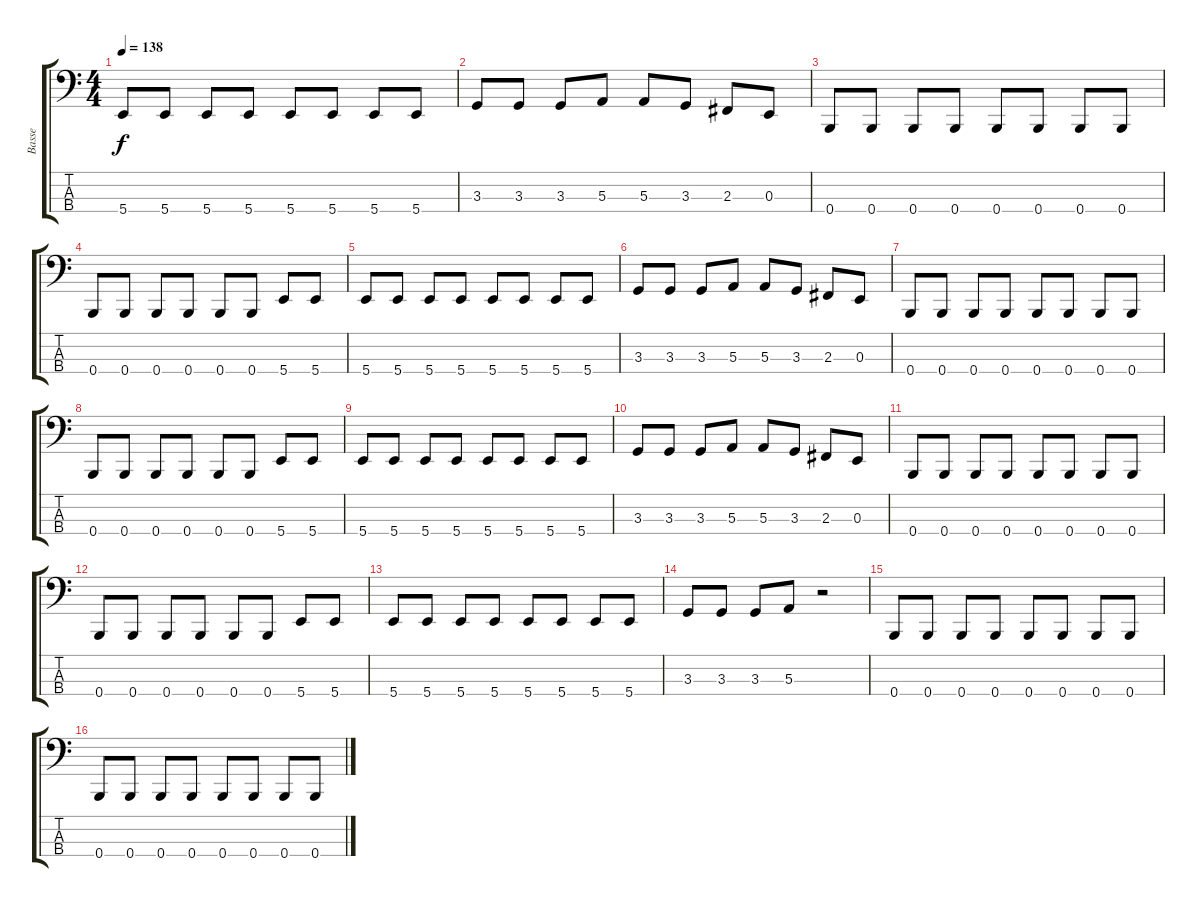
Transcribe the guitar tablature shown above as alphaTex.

\track ("Basse" "Basse") {instrument electricbassfinger}
\staff {score tabs}
\tuning (D2 A1 E1 B0) {hide}
\ts (4 4)
\tempo 138
\clef f4
\ks c
5.4.8{dy f} 5.4.8 5.4.8 5.4.8 5.4.8 5.4.8 5.4.8 5.4.8 |
3.3.8 3.3.8 3.3.8 5.3.8 5.3.8 3.3.8 2.3.8 0.3.8 |
0.4.8 0.4.8 0.4.8 0.4.8 0.4.8 0.4.8 0.4.8 0.4.8 |
0.4.8 0.4.8 0.4.8 0.4.8 0.4.8 0.4.8 5.4.8 5.4.8 |
5.4.8 5.4.8 5.4.8 5.4.8 5.4.8 5.4.8 5.4.8 5.4.8 |
3.3.8 3.3.8 3.3.8 5.3.8 5.3.8 3.3.8 2.3.8 0.3.8 |
0.4.8 0.4.8 0.4.8 0.4.8 0.4.8 0.4.8 0.4.8 0.4.8 |
0.4.8 0.4.8 0.4.8 0.4.8 0.4.8 0.4.8 5.4.8 5.4.8 |
5.4.8 5.4.8 5.4.8 5.4.8 5.4.8 5.4.8 5.4.8 5.4.8 |
3.3.8 3.3.8 3.3.8 5.3.8 5.3.8 3.3.8 2.3.8 0.3.8 |
0.4.8 0.4.8 0.4.8 0.4.8 0.4.8 0.4.8 0.4.8 0.4.8 |
0.4.8 0.4.8 0.4.8 0.4.8 0.4.8 0.4.8 5.4.8 5.4.8 |
5.4.8 5.4.8 5.4.8 5.4.8 5.4.8 5.4.8 5.4.8 5.4.8 |
3.3.8 3.3.8 3.3.8 5.3.8 r.2 |
0.4.8 0.4.8 0.4.8 0.4.8 0.4.8 0.4.8 0.4.8 0.4.8 |
0.4.8 0.4.8 0.4.8 0.4.8 0.4.8 0.4.8 0.4.8 0.4.8
